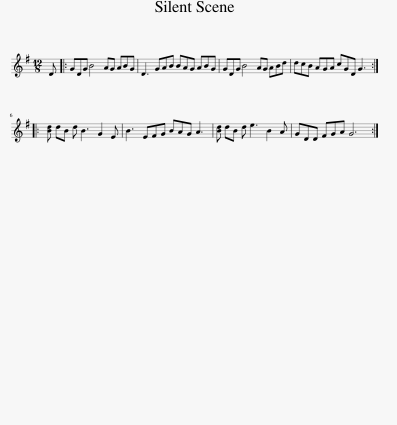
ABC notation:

X:1
L:1/8
M:12/8
I:linebreak $
K:G
V:1 treble
V:1
 D |: GDG B4 AG ABG | D3 GAB BAG ABG | GDG B4 AG ABd | dcB AGA cGD G3 ::$ %5
 [Bd] dB d B3 G2 E | B3 EFG BAG A3 | [Bd] dB d e3 B2 A | GDD FGA G6 :| %9
